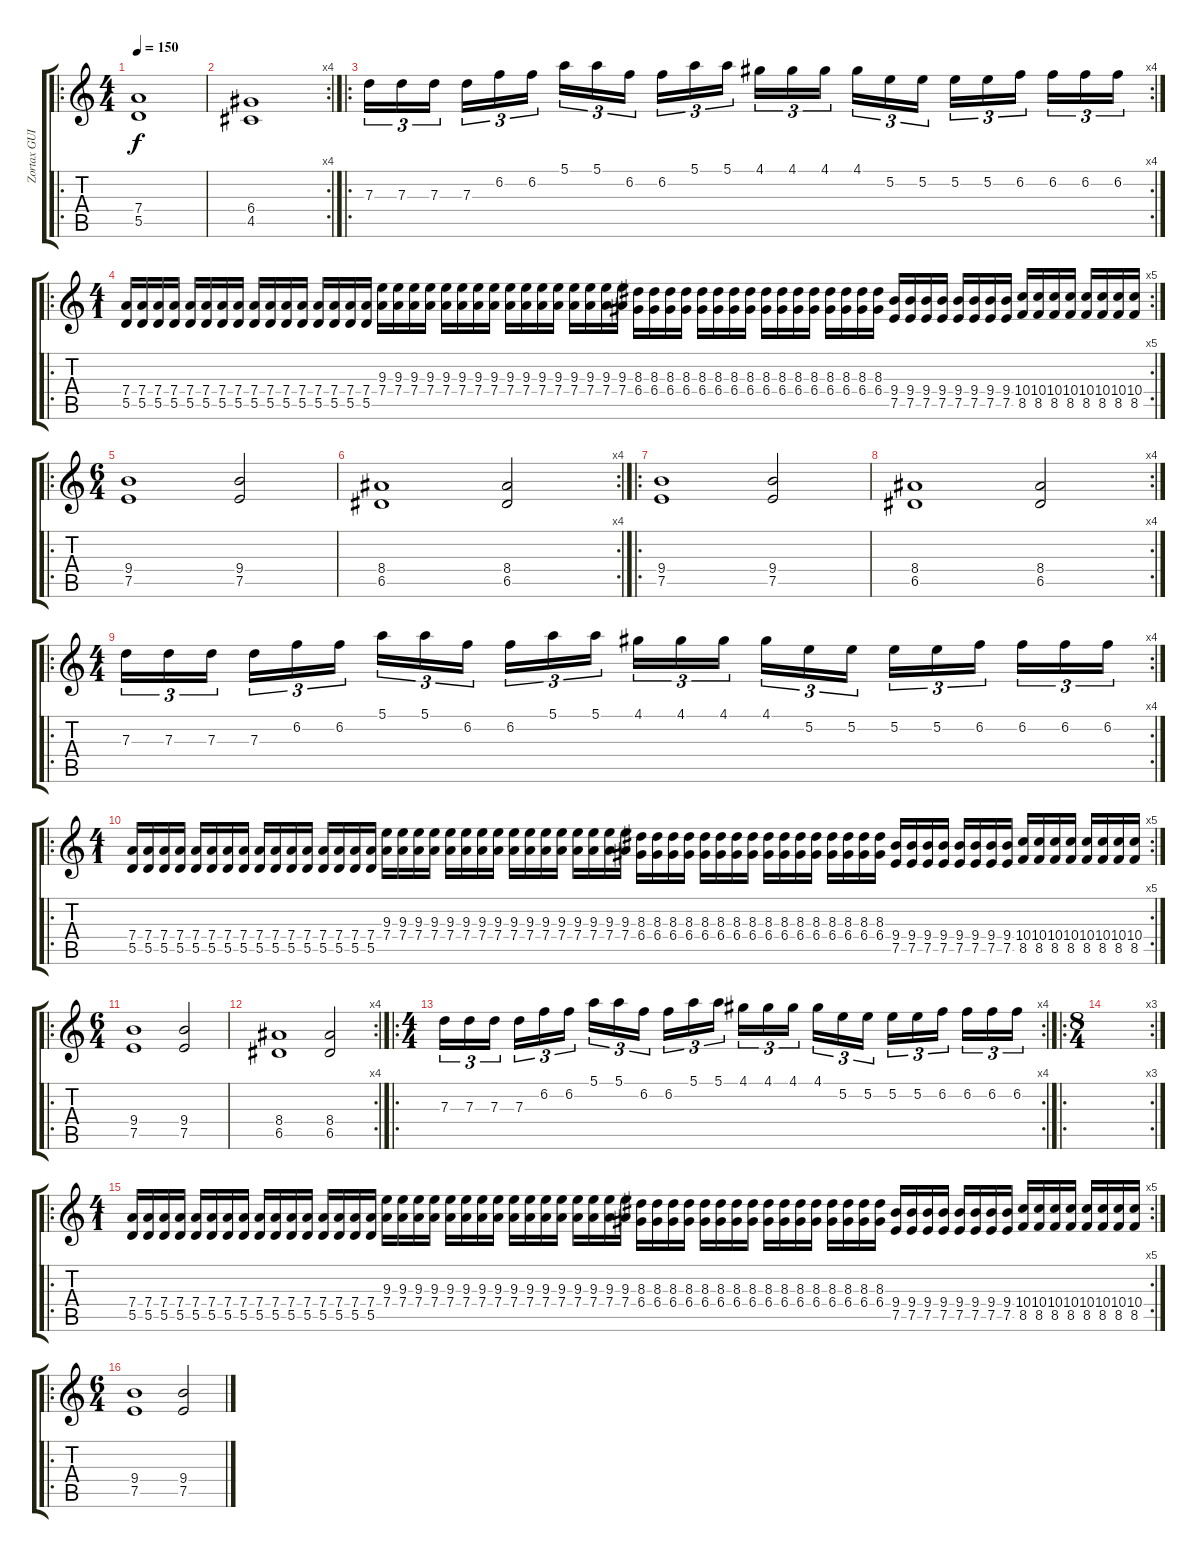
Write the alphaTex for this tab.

\track ("Zortax GUITAR 2" "Zortax GUI") {instrument distortionguitar}
\staff {score tabs}
\tuning (E4 B3 G3 D3 A2 E2) {hide}
\ro
\ts (4 4)
\tempo 150
\clef g2
\ks c
(7.4 5.5).1{dy f instrument distortionguitar} |
\rc 4
(6.4 4.5).1 |
\ro
\rc 4
7.3.16{tu (3 2)} 7.3.16{tu (3 2)} 7.3.16{tu (3 2)} 7.3.16{tu (3 2)} 6.2.16{tu (3 2)} 6.2.16{tu (3 2)} 5.1.16{tu (3 2)} 5.1.16{tu (3 2)} 6.2.16{tu (3 2)} 6.2.16{tu (3 2)} 5.1.16{tu (3 2)} 5.1.16{tu (3 2)} 4.1.16{tu (3 2)} 4.1.16{tu (3 2)} 4.1.16{tu (3 2)} 4.1.16{tu (3 2)} 5.2.16{tu (3 2)} 5.2.16{tu (3 2)} 5.2.16{tu (3 2)} 5.2.16{tu (3 2)} 6.2.16{tu (3 2)} 6.2.16{tu (3 2)} 6.2.16{tu (3 2)} 6.2.16{tu (3 2)} |
\ro
\rc 5
\ts (4 1)
(7.4 5.5).16 (7.4 5.5).16 (7.4 5.5).16 (7.4 5.5).16 (7.4 5.5).16 (7.4 5.5).16 (7.4 5.5).16 (7.4 5.5).16 (7.4 5.5).16 (7.4 5.5).16 (7.4 5.5).16 (7.4 5.5).16 (7.4 5.5).16 (7.4 5.5).16 (7.4 5.5).16 (7.4 5.5).16 (9.3 7.4).16 (9.3 7.4).16 (9.3 7.4).16 (9.3 7.4).16 (9.3 7.4).16 (9.3 7.4).16 (9.3 7.4).16 (9.3 7.4).16 (9.3 7.4).16 (9.3 7.4).16 (9.3 7.4).16 (9.3 7.4).16 (9.3 7.4).16 (9.3 7.4).16 (9.3 7.4).16 (9.3 7.4).16 (8.3 6.4).16 (8.3 6.4).16 (8.3 6.4).16 (8.3 6.4).16 (8.3 6.4).16 (8.3 6.4).16 (8.3 6.4).16 (8.3 6.4).16 (8.3 6.4).16 (8.3 6.4).16 (8.3 6.4).16 (8.3 6.4).16 (8.3 6.4).16 (8.3 6.4).16 (8.3 6.4).16 (8.3 6.4).16 (9.4 7.5).16 (9.4 7.5).16 (9.4 7.5).16 (9.4 7.5).16 (9.4 7.5).16 (9.4 7.5).16 (9.4 7.5).16 (9.4 7.5).16 (10.4 8.5).16 (10.4 8.5).16 (10.4 8.5).16 (10.4 8.5).16 (10.4 8.5).16 (10.4 8.5).16 (10.4 8.5).16 (10.4 8.5).16 |
\ro
\ts (6 4)
(9.4 7.5).1 (9.4 7.5).2 |
\rc 4
(8.4 6.5).1 (8.4 6.5).2 |
\ro
(9.4 7.5).1 (9.4 7.5).2 |
\rc 4
(8.4 6.5).1 (8.4 6.5).2 |
\ro
\rc 4
\ts (4 4)
7.3.16{tu (3 2)} 7.3.16{tu (3 2)} 7.3.16{tu (3 2)} 7.3.16{tu (3 2)} 6.2.16{tu (3 2)} 6.2.16{tu (3 2)} 5.1.16{tu (3 2)} 5.1.16{tu (3 2)} 6.2.16{tu (3 2)} 6.2.16{tu (3 2)} 5.1.16{tu (3 2)} 5.1.16{tu (3 2)} 4.1.16{tu (3 2)} 4.1.16{tu (3 2)} 4.1.16{tu (3 2)} 4.1.16{tu (3 2)} 5.2.16{tu (3 2)} 5.2.16{tu (3 2)} 5.2.16{tu (3 2)} 5.2.16{tu (3 2)} 6.2.16{tu (3 2)} 6.2.16{tu (3 2)} 6.2.16{tu (3 2)} 6.2.16{tu (3 2)} |
\ro
\rc 5
\ts (4 1)
(7.4 5.5).16 (7.4 5.5).16 (7.4 5.5).16 (7.4 5.5).16 (7.4 5.5).16 (7.4 5.5).16 (7.4 5.5).16 (7.4 5.5).16 (7.4 5.5).16 (7.4 5.5).16 (7.4 5.5).16 (7.4 5.5).16 (7.4 5.5).16 (7.4 5.5).16 (7.4 5.5).16 (7.4 5.5).16 (9.3 7.4).16 (9.3 7.4).16 (9.3 7.4).16 (9.3 7.4).16 (9.3 7.4).16 (9.3 7.4).16 (9.3 7.4).16 (9.3 7.4).16 (9.3 7.4).16 (9.3 7.4).16 (9.3 7.4).16 (9.3 7.4).16 (9.3 7.4).16 (9.3 7.4).16 (9.3 7.4).16 (9.3 7.4).16 (8.3 6.4).16 (8.3 6.4).16 (8.3 6.4).16 (8.3 6.4).16 (8.3 6.4).16 (8.3 6.4).16 (8.3 6.4).16 (8.3 6.4).16 (8.3 6.4).16 (8.3 6.4).16 (8.3 6.4).16 (8.3 6.4).16 (8.3 6.4).16 (8.3 6.4).16 (8.3 6.4).16 (8.3 6.4).16 (9.4 7.5).16 (9.4 7.5).16 (9.4 7.5).16 (9.4 7.5).16 (9.4 7.5).16 (9.4 7.5).16 (9.4 7.5).16 (9.4 7.5).16 (10.4 8.5).16 (10.4 8.5).16 (10.4 8.5).16 (10.4 8.5).16 (10.4 8.5).16 (10.4 8.5).16 (10.4 8.5).16 (10.4 8.5).16 |
\ro
\ts (6 4)
(9.4 7.5).1 (9.4 7.5).2 |
\rc 4
(8.4 6.5).1 (8.4 6.5).2 |
\ro
\rc 4
\ts (4 4)
7.3.16{tu (3 2)} 7.3.16{tu (3 2)} 7.3.16{tu (3 2)} 7.3.16{tu (3 2)} 6.2.16{tu (3 2)} 6.2.16{tu (3 2)} 5.1.16{tu (3 2)} 5.1.16{tu (3 2)} 6.2.16{tu (3 2)} 6.2.16{tu (3 2)} 5.1.16{tu (3 2)} 5.1.16{tu (3 2)} 4.1.16{tu (3 2)} 4.1.16{tu (3 2)} 4.1.16{tu (3 2)} 4.1.16{tu (3 2)} 5.2.16{tu (3 2)} 5.2.16{tu (3 2)} 5.2.16{tu (3 2)} 5.2.16{tu (3 2)} 6.2.16{tu (3 2)} 6.2.16{tu (3 2)} 6.2.16{tu (3 2)} 6.2.16{tu (3 2)} |
\ro
\rc 3
\ts (8 4)
|
\ro
\rc 5
\ts (4 1)
(7.4 5.5).16 (7.4 5.5).16 (7.4 5.5).16 (7.4 5.5).16 (7.4 5.5).16 (7.4 5.5).16 (7.4 5.5).16 (7.4 5.5).16 (7.4 5.5).16 (7.4 5.5).16 (7.4 5.5).16 (7.4 5.5).16 (7.4 5.5).16 (7.4 5.5).16 (7.4 5.5).16 (7.4 5.5).16 (9.3 7.4).16 (9.3 7.4).16 (9.3 7.4).16 (9.3 7.4).16 (9.3 7.4).16 (9.3 7.4).16 (9.3 7.4).16 (9.3 7.4).16 (9.3 7.4).16 (9.3 7.4).16 (9.3 7.4).16 (9.3 7.4).16 (9.3 7.4).16 (9.3 7.4).16 (9.3 7.4).16 (9.3 7.4).16 (8.3 6.4).16 (8.3 6.4).16 (8.3 6.4).16 (8.3 6.4).16 (8.3 6.4).16 (8.3 6.4).16 (8.3 6.4).16 (8.3 6.4).16 (8.3 6.4).16 (8.3 6.4).16 (8.3 6.4).16 (8.3 6.4).16 (8.3 6.4).16 (8.3 6.4).16 (8.3 6.4).16 (8.3 6.4).16 (9.4 7.5).16 (9.4 7.5).16 (9.4 7.5).16 (9.4 7.5).16 (9.4 7.5).16 (9.4 7.5).16 (9.4 7.5).16 (9.4 7.5).16 (10.4 8.5).16 (10.4 8.5).16 (10.4 8.5).16 (10.4 8.5).16 (10.4 8.5).16 (10.4 8.5).16 (10.4 8.5).16 (10.4 8.5).16 |
\ro
\ts (6 4)
(9.4 7.5).1 (9.4 7.5).2
